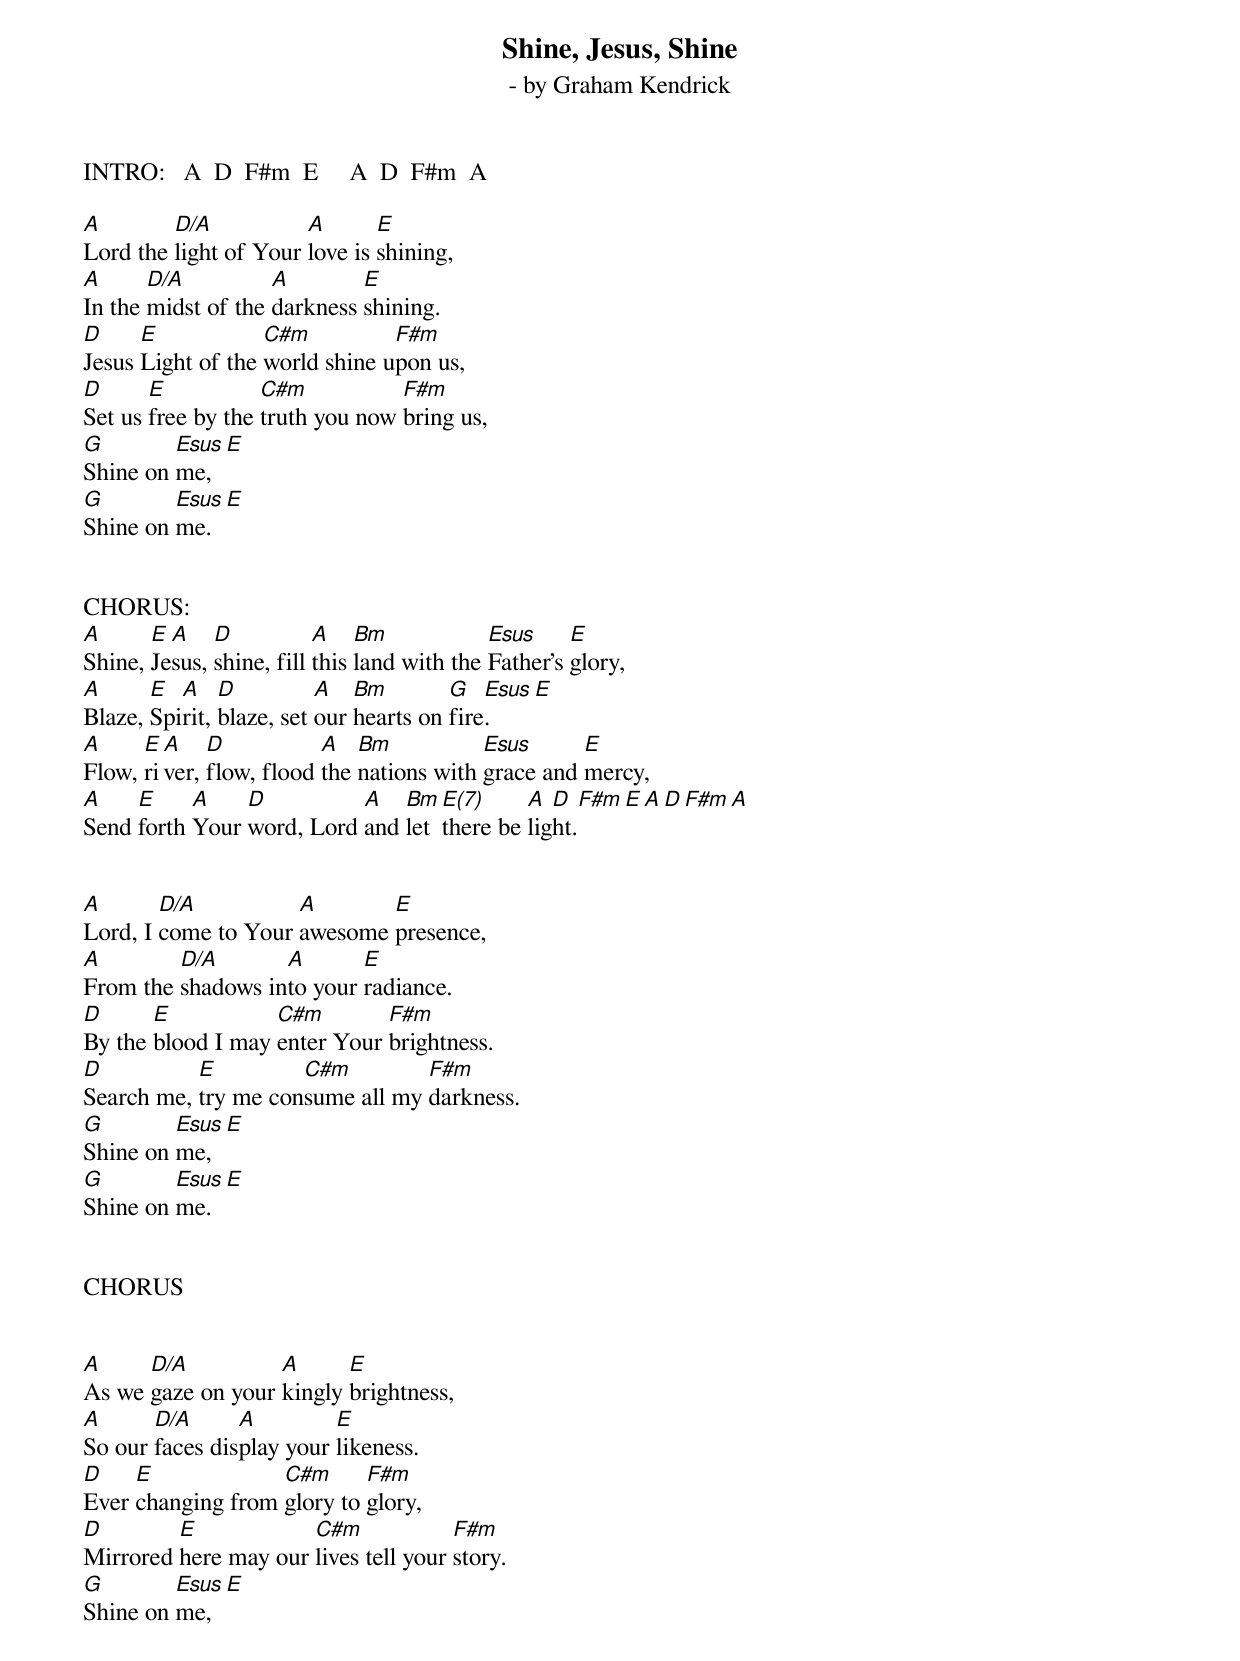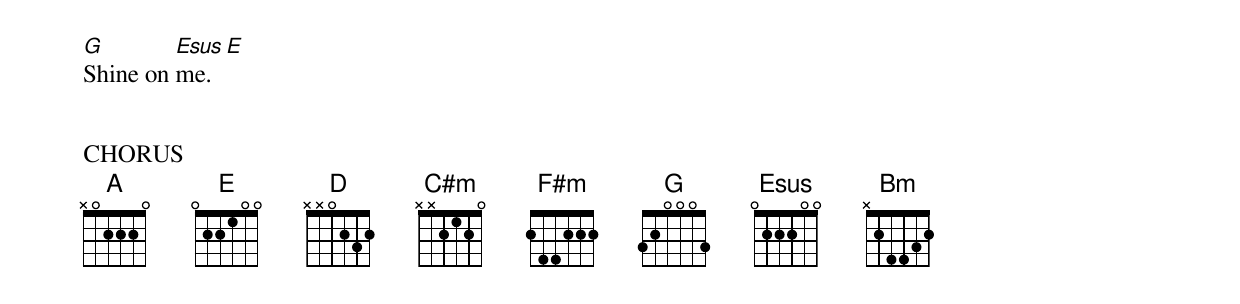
Shine, Jesus, Shine
 - by Graham Kendrick

INTRO:   A  D  F#m  E     A  D  F#m  A

A        D/A           A       E
Lord the light of Your love is shining,
A      D/A          A        E
In the midst of the darkness shining.
D     E            C#m          F#m
Jesus Light of the world shine upon us,
D      E           C#m           F#m
Set us free by the truth you now bring us,
G        Esus  E
Shine on me,
G        Esus  E
Shine on me.


CHORUS:
A      E A    D           A    Bm            Esus     E
Shine, Jesus, shine, fill this land with the Father's glory,
A      E  A    D          A   Bm        G   Esus  E
Blaze, Spirit, blaze, set our hearts on fire.
A     E A    D           A   Bm           Esus      E
Flow, river, flow, flood the nations with grace and mercy,
A    E     A    D          A   Bm  E(7)     A  D  F#m  E     A  D  F#m  A
Send forth Your word, Lord and let there be light.


A       D/A          A       E
Lord, I come to Your awesome presence,
A        D/A       A       E
From the shadows into your radiance.
D      E           C#m        F#m
By the blood I may enter Your brightness.
D          E         C#m         F#m
Search me, try me consume all my darkness.
G        Esus  E
Shine on me,
G        Esus  E
Shine on me.


CHORUS


A     D/A          A      E
As we gaze on your kingly brightness,
A      D/A      A         E
So our faces display your likeness.
D    E             C#m      F#m
Ever changing from glory to glory,
D        E            C#m             F#m
Mirrored here may our lives tell your story.
G        Esus  E
Shine on me,
G        Esus  E
Shine on me.


CHORUS
